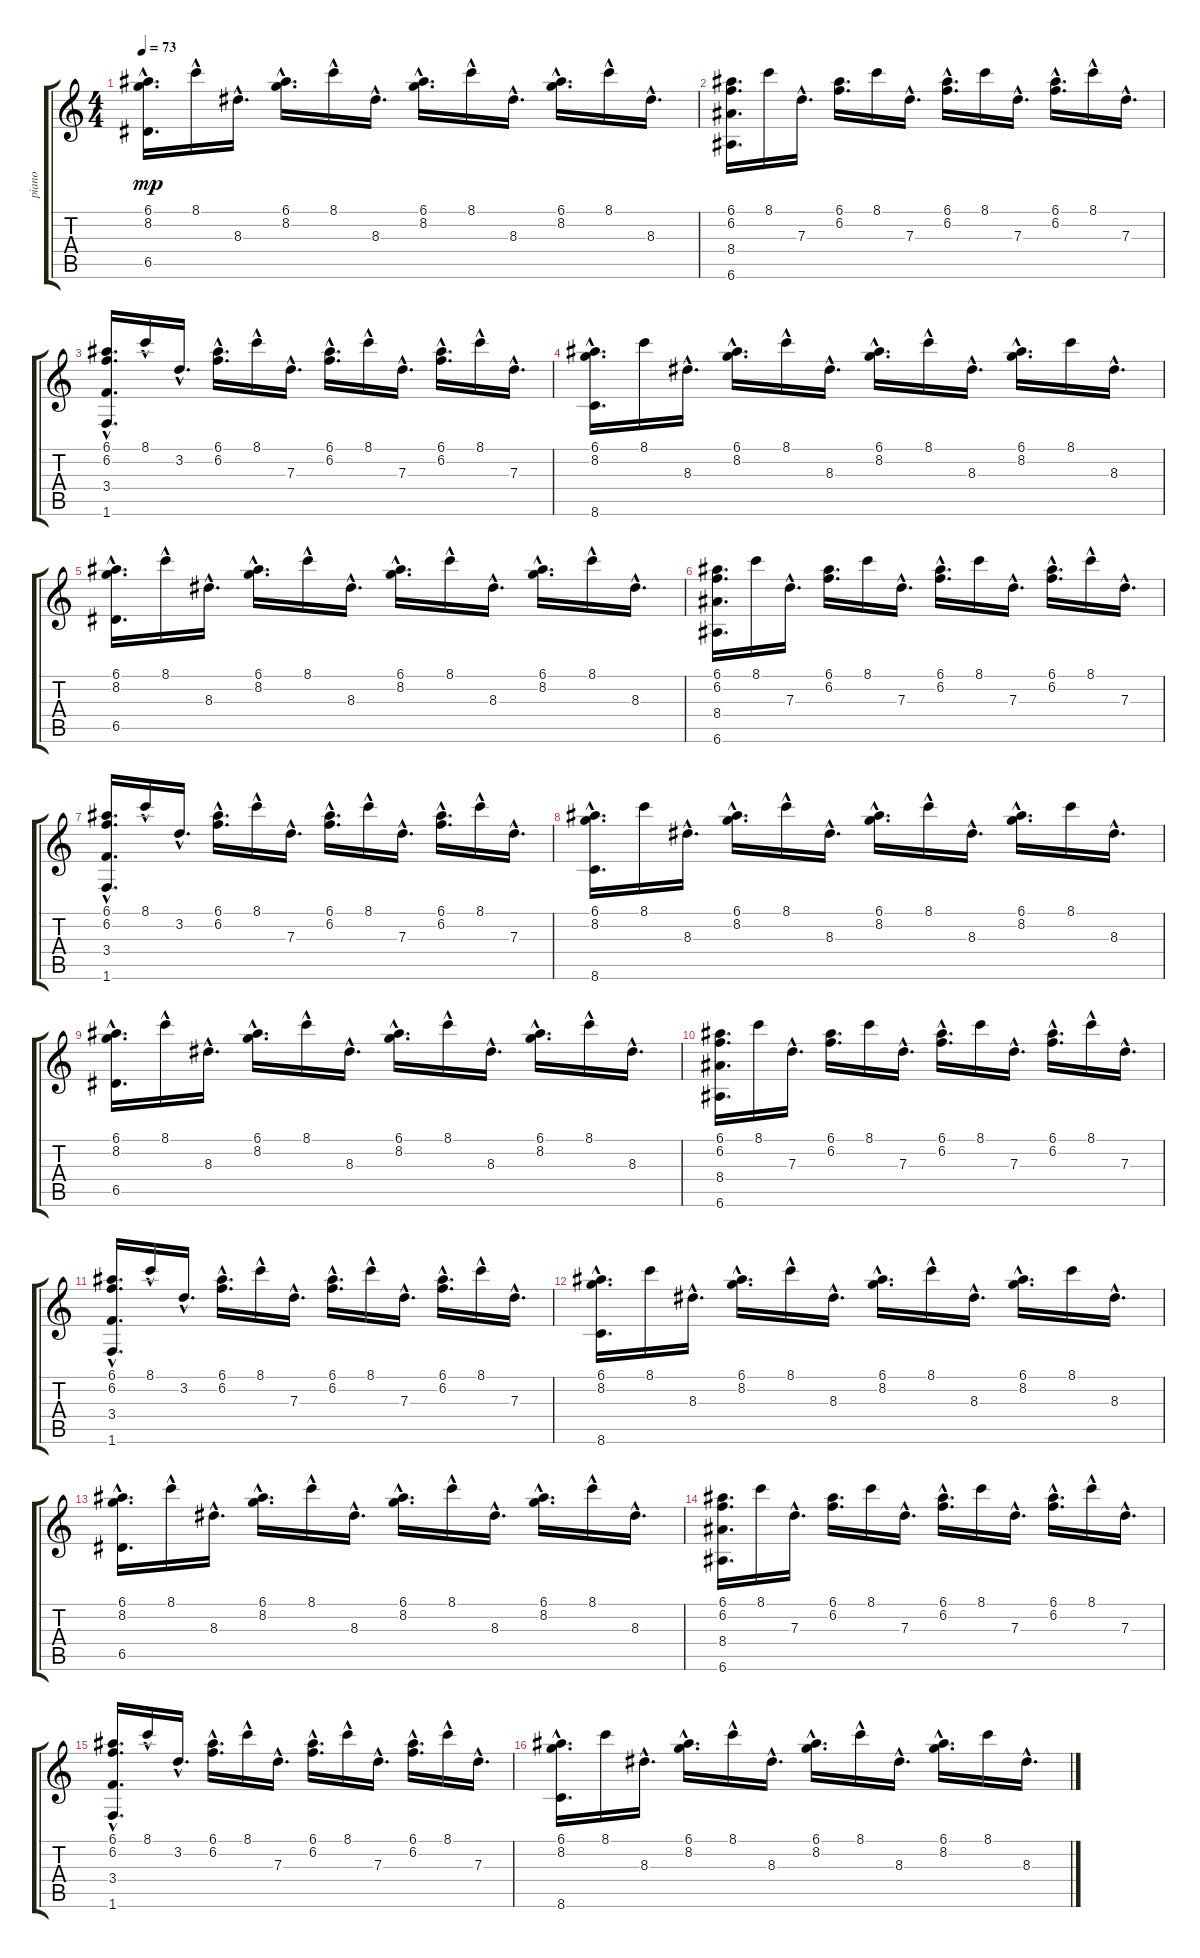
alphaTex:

\track ("piano" "piano") {instrument distortionguitar}
\staff {score tabs}
\tuning (E4 B3 G3 D3 A2 E2) {hide}
\ts (4 4)
\tempo 73
\clef g2
\ks c
(6.1{hac} 8.2{hac} 6.5{hac}).16{d dy mp} 8.1{hac}.16 8.3{hac}.16{d} (6.1{hac} 8.2{hac}).16{d} 8.1{hac}.16 8.3{hac}.16{d} (6.1{hac} 8.2{hac}).16{d} 8.1{hac}.16 8.3{hac}.16{d} (6.1{hac} 8.2{hac}).16{d} 8.1{hac}.16 8.3{hac}.16{d} |
(6.1 6.2 8.4 6.6).16{d} 8.1.16 7.3{hac}.16{d} (6.1 6.2).16{d} 8.1.16 7.3{hac}.16{d} (6.1{hac} 6.2{hac}).16{d} 8.1.16 7.3{hac}.16{d} (6.1{hac} 6.2{hac}).16{d} 8.1{hac}.16 7.3{hac}.16{d} |
(6.1{hac} 6.2{hac} 3.4 1.6).16{d} 8.1{hac}.16 3.2{hac}.16{d} (6.1{hac} 6.2{hac}).16{d} 8.1{hac}.16 7.3{hac}.16{d} (6.1{hac} 6.2{hac}).16{d} 8.1{hac}.16 7.3{hac}.16{d} (6.1{hac} 6.2{hac}).16{d} 8.1{hac}.16 7.3{hac}.16{d} |
(6.1{hac} 8.2{hac} 8.6).16{d} 8.1.16 8.3{hac}.16{d} (6.1{hac} 8.2).16{d} 8.1{hac}.16 8.3{hac}.16{d} (6.1{hac} 8.2).16{d} 8.1{hac}.16 8.3{hac}.16{d} (6.1{hac} 8.2{hac}).16{d} 8.1.16 8.3{hac}.16{d} |
(6.1{hac} 8.2{hac} 6.5{hac}).16{d} 8.1{hac}.16 8.3{hac}.16{d} (6.1{hac} 8.2{hac}).16{d} 8.1{hac}.16 8.3{hac}.16{d} (6.1{hac} 8.2{hac}).16{d} 8.1{hac}.16 8.3{hac}.16{d} (6.1{hac} 8.2{hac}).16{d} 8.1{hac}.16 8.3{hac}.16{d} |
(6.1 6.2 8.4 6.6).16{d} 8.1.16 7.3{hac}.16{d} (6.1 6.2).16{d} 8.1.16 7.3{hac}.16{d} (6.1{hac} 6.2{hac}).16{d} 8.1.16 7.3{hac}.16{d} (6.1{hac} 6.2{hac}).16{d} 8.1{hac}.16 7.3{hac}.16{d} |
(6.1{hac} 6.2{hac} 3.4 1.6).16{d} 8.1{hac}.16 3.2{hac}.16{d} (6.1{hac} 6.2{hac}).16{d} 8.1{hac}.16 7.3{hac}.16{d} (6.1{hac} 6.2{hac}).16{d} 8.1{hac}.16 7.3{hac}.16{d} (6.1{hac} 6.2{hac}).16{d} 8.1{hac}.16 7.3{hac}.16{d} |
(6.1{hac} 8.2{hac} 8.6).16{d} 8.1.16 8.3{hac}.16{d} (6.1{hac} 8.2).16{d} 8.1{hac}.16 8.3{hac}.16{d} (6.1{hac} 8.2).16{d} 8.1{hac}.16 8.3{hac}.16{d} (6.1{hac} 8.2{hac}).16{d} 8.1.16 8.3{hac}.16{d} |
(6.1{hac} 8.2{hac} 6.5{hac}).16{d} 8.1{hac}.16 8.3{hac}.16{d} (6.1{hac} 8.2{hac}).16{d} 8.1{hac}.16 8.3{hac}.16{d} (6.1{hac} 8.2{hac}).16{d} 8.1{hac}.16 8.3{hac}.16{d} (6.1{hac} 8.2{hac}).16{d} 8.1{hac}.16 8.3{hac}.16{d} |
(6.1 6.2 8.4 6.6).16{d} 8.1.16 7.3{hac}.16{d} (6.1 6.2).16{d} 8.1.16 7.3{hac}.16{d} (6.1{hac} 6.2{hac}).16{d} 8.1.16 7.3{hac}.16{d} (6.1{hac} 6.2{hac}).16{d} 8.1{hac}.16 7.3{hac}.16{d} |
(6.1{hac} 6.2{hac} 3.4 1.6).16{d} 8.1{hac}.16 3.2{hac}.16{d} (6.1{hac} 6.2{hac}).16{d} 8.1{hac}.16 7.3{hac}.16{d} (6.1{hac} 6.2{hac}).16{d} 8.1{hac}.16 7.3{hac}.16{d} (6.1{hac} 6.2{hac}).16{d} 8.1{hac}.16 7.3{hac}.16{d} |
(6.1{hac} 8.2{hac} 8.6).16{d} 8.1.16 8.3{hac}.16{d} (6.1{hac} 8.2).16{d} 8.1{hac}.16 8.3{hac}.16{d} (6.1{hac} 8.2).16{d} 8.1{hac}.16 8.3{hac}.16{d} (6.1{hac} 8.2{hac}).16{d} 8.1.16 8.3{hac}.16{d} |
(6.1{hac} 8.2{hac} 6.5{hac}).16{d} 8.1{hac}.16 8.3{hac}.16{d} (6.1{hac} 8.2{hac}).16{d} 8.1{hac}.16 8.3{hac}.16{d} (6.1{hac} 8.2{hac}).16{d} 8.1{hac}.16 8.3{hac}.16{d} (6.1{hac} 8.2{hac}).16{d} 8.1{hac}.16 8.3{hac}.16{d} |
(6.1 6.2 8.4 6.6).16{d} 8.1.16 7.3{hac}.16{d} (6.1 6.2).16{d} 8.1.16 7.3{hac}.16{d} (6.1{hac} 6.2{hac}).16{d} 8.1.16 7.3{hac}.16{d} (6.1{hac} 6.2{hac}).16{d} 8.1{hac}.16 7.3{hac}.16{d} |
(6.1{hac} 6.2{hac} 3.4 1.6).16{d} 8.1{hac}.16 3.2{hac}.16{d} (6.1{hac} 6.2{hac}).16{d} 8.1{hac}.16 7.3{hac}.16{d} (6.1{hac} 6.2{hac}).16{d} 8.1{hac}.16 7.3{hac}.16{d} (6.1{hac} 6.2{hac}).16{d} 8.1{hac}.16 7.3{hac}.16{d} |
(6.1{hac} 8.2{hac} 8.6).16{d} 8.1.16 8.3{hac}.16{d} (6.1{hac} 8.2).16{d} 8.1{hac}.16 8.3{hac}.16{d} (6.1{hac} 8.2).16{d} 8.1{hac}.16 8.3{hac}.16{d} (6.1{hac} 8.2{hac}).16{d} 8.1.16 8.3{hac}.16{d}
